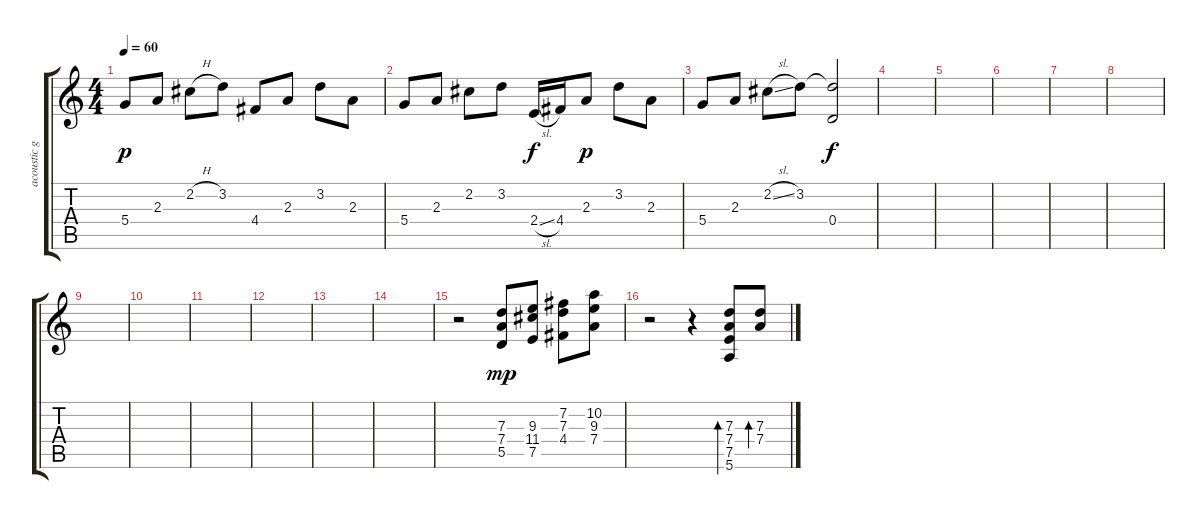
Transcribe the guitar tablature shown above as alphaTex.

\track ("acoustic guitar" "acoustic g") {instrument acousticguitarsteel}
\staff {score tabs}
\tuning (E4 B3 G3 D3 A2 E2) {hide}
\ts (4 4)
\tempo 60
\clef g2
\ks c
5.4.8{dy p instrument acousticguitarsteel} 2.3.8 2.2{h}.8 3.2.8 4.4.8 2.3.8 3.2.8 2.3.8 |
5.4.8 2.3.8 2.2.8 3.2.8 2.4{sl}.16{dy f} 4.4.16 2.3.8{dy p} 3.2.8 2.3.8 |
5.4.8 2.3.8 2.2{sl}.8 3.2.8 (3.2{t} 0.4).2{dy f} |
|
|
|
|
|
|
|
|
|
|
|
r.2 (7.3 7.4 5.5).8{dy mp} (9.3 11.4 7.5).8 (7.2 7.3 4.4).8 (10.2 9.3 7.4).8 |
r.2 r.4 (7.3 7.4 7.5 5.6).8{bd 120} (7.3 7.4).8{bd 60}
